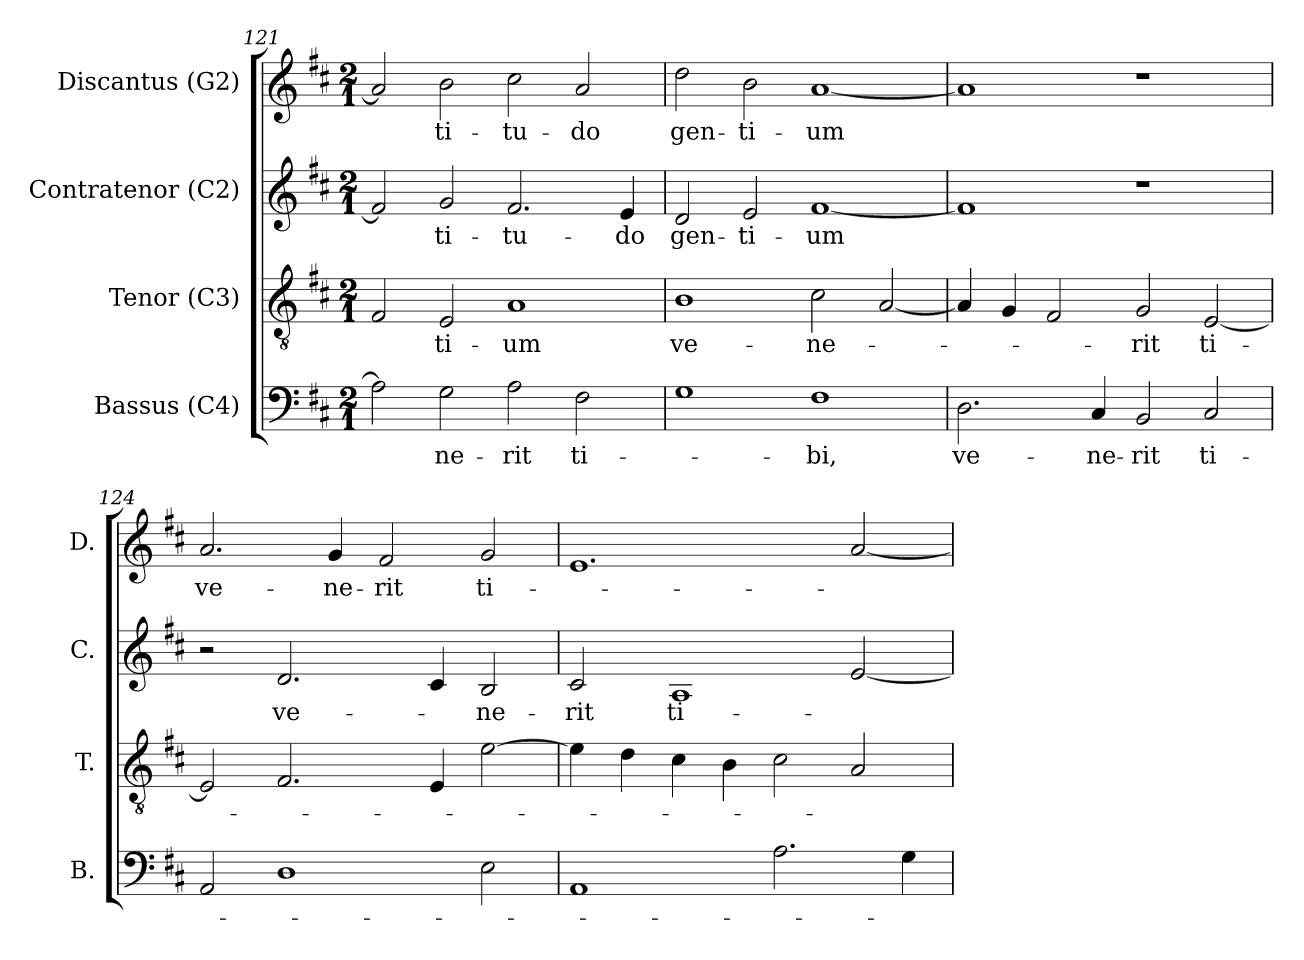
**kern	**text	**kern	**text	**kern	**text	**kern	**text
*part4	*part4	*part3	*part3	*part2	*part2	*part1	*part1
*staff4	*staff4	*staff3	*staff3	*staff2	*staff2	*staff1	*staff1
*I"Bassus (C4)	*	*I"Tenor (C3)	*	*I"Contratenor (C2)	*	*I"Discantus (G2)	*
*I'B.	*	*I'T.	*	*I'C.	*	*I'D.	*
*clefF4	*	*clefGv2	*	*clefG2	*	*clefG2	*
*	*	*ITrd7c12	*	*ITrd7c12	*	*	*
*k[f#c#]	*	*k[f#c#]	*	*k[f#c#]	*	*k[f#c#]	*
*D:	*	*D:	*	*D:	*	*D:	*
*M2/1	*	*M2/1	*	*M2/1	*	*M2/1	*
=121	=121	=121	=121	=121	=121	=121	=121
2Ai\]	.	2FF#i/	.	2F#i/]	.	2ai/]	.
!	!LO:LY:b:color=#000000	!	!	!	!	!	!
!	!	!	!LO:LY:b:color=#000000	!	!	!	!
!	!	!	!	!	!LO:LY:b:color=#000000	!	!
!	!	!	!	!	!	!	!LO:LY:b:color=#000000
2Gi\	-ne-	2EEi/	-ti-	2Gi/	-ti-	2bi\	-ti-
!	!LO:LY:b:color=#000000	!	!	!	!	!	!
!	!	!	!LO:LY:b:color=#000000	!	!	!	!
!	!	!	!	!	!LO:LY:b:color=#000000	!	!
!	!	!	!	!	!	!	!LO:LY:b:color=#000000
2Ai\	-rit	1AAi	-um	2.F#i/	-tu-	2cc#i\	-tu-
!	!LO:LY:b:color=#000000	!	!	!	!	!	!
!	!	!	!	!	!	!	!LO:LY:b:color=#000000
2F#i\	ti-	.	.	.	.	2ai/	-do
!	!	!	!	!	!LO:LY:b:color=#000000	!	!
.	.	.	.	4Ei/	-do	.	.
=122	=122	=122	=122	=122	=122	=122	=122
!	!	!	!LO:LY:b:color=#000000	!	!	!	!
!	!	!	!	!	!LO:LY:b:color=#000000	!	!
!	!	!	!	!	!	!	!LO:LY:b:color=#000000
1Gi	.	1BBi	ve-	2Di/	gen-	2ddi\	gen-
!	!	!	!	!	!LO:LY:b:color=#000000	!	!
!	!	!	!	!	!	!	!LO:LY:b:color=#000000
.	.	.	.	2Ei/	-ti-	2bi\	-ti-
!	!LO:LY:b:color=#000000	!	!	!	!	!	!
!	!	!	!LO:LY:b:color=#000000	!	!	!	!
!	!	!	!	!	!LO:LY:b:color=#000000	!	!
!	!	!	!	!	!	!	!LO:LY:b:color=#000000
1F#i	-bi,	2C#i\	-ne-	[1F#i	-um	[1ai	-um
.	.	[2AAi/	.	.	.	.	.
=123	=123	=123	=123	=123	=123	=123	=123
!	!LO:LY:b:color=#000000	!	!	!	!	!	!
2.Di\	ve-	4AAi/]	.	1F#i]	.	1ai]	.
.	.	4GGi/	.	.	.	.	.
.	.	2FF#i/	.	.	.	.	.
!	!LO:LY:b:color=#000000	!	!	!	!	!	!
4C#i/	-ne-	.	.	.	.	.	.
!	!LO:LY:b:color=#000000	!	!	!	!	!	!
!	!	!	!LO:LY:b:color=#000000	!	!	!	!
2BBi/	-rit	2GGi/	-rit	1r	.	1r	.
!	!LO:LY:b:color=#000000	!	!	!	!	!	!
!	!	!	!LO:LY:b:color=#000000	!	!	!	!
2C#i/	ti-	[2EEi/	ti-	.	.	.	.
!!LO:LB:g=z
=124	=124	=124	=124	=124	=124	=124	=124
!	!	!	!	!	!	!	!LO:LY:b:color=#000000
2AAi/	.	2EEi/]	.	2r	.	2.ai/	ve-
!	!	!	!	!	!LO:LY:b:color=#000000	!	!
1Di	.	2.FF#i/	.	2.Di/	ve-	.	.
!	!	!	!	!	!	!	!LO:LY:b:color=#000000
.	.	.	.	.	.	4gi/	-ne-
!	!	!	!	!	!	!	!LO:LY:b:color=#000000
.	.	.	.	.	.	2f#i/	-rit
.	.	4EEi/	.	4C#i/	.	.	.
!	!	!	!	!	!LO:LY:b:color=#000000	!	!
!	!	!	!	!	!	!	!LO:LY:b:color=#000000
2Ei\	.	[2Ei\	.	2BBi/	-ne-	2gi/	ti-
=125	=125	=125	=125	=125	=125	=125	=125
!	!	!	!	!	!LO:LY:b:color=#000000	!	!
1AAi	.	4Ei\]	.	2C#i/	-rit	1.ei	.
.	.	4Di\	.	.	.	.	.
!	!	!	!	!	!LO:LY:b:color=#000000	!	!
.	.	4C#i\	.	1AAi	ti-	.	.
.	.	4BBi\	.	.	.	.	.
2.Ai\	.	2C#i\	.	.	.	.	.
.	.	2AAi/	.	[2Ei/	.	[2ai/	.
4Gi\	.	.	.	.	.	.	.
=	=	=	=	=	=	=	=
*-	*-	*-	*-	*-	*-	*-	*-
